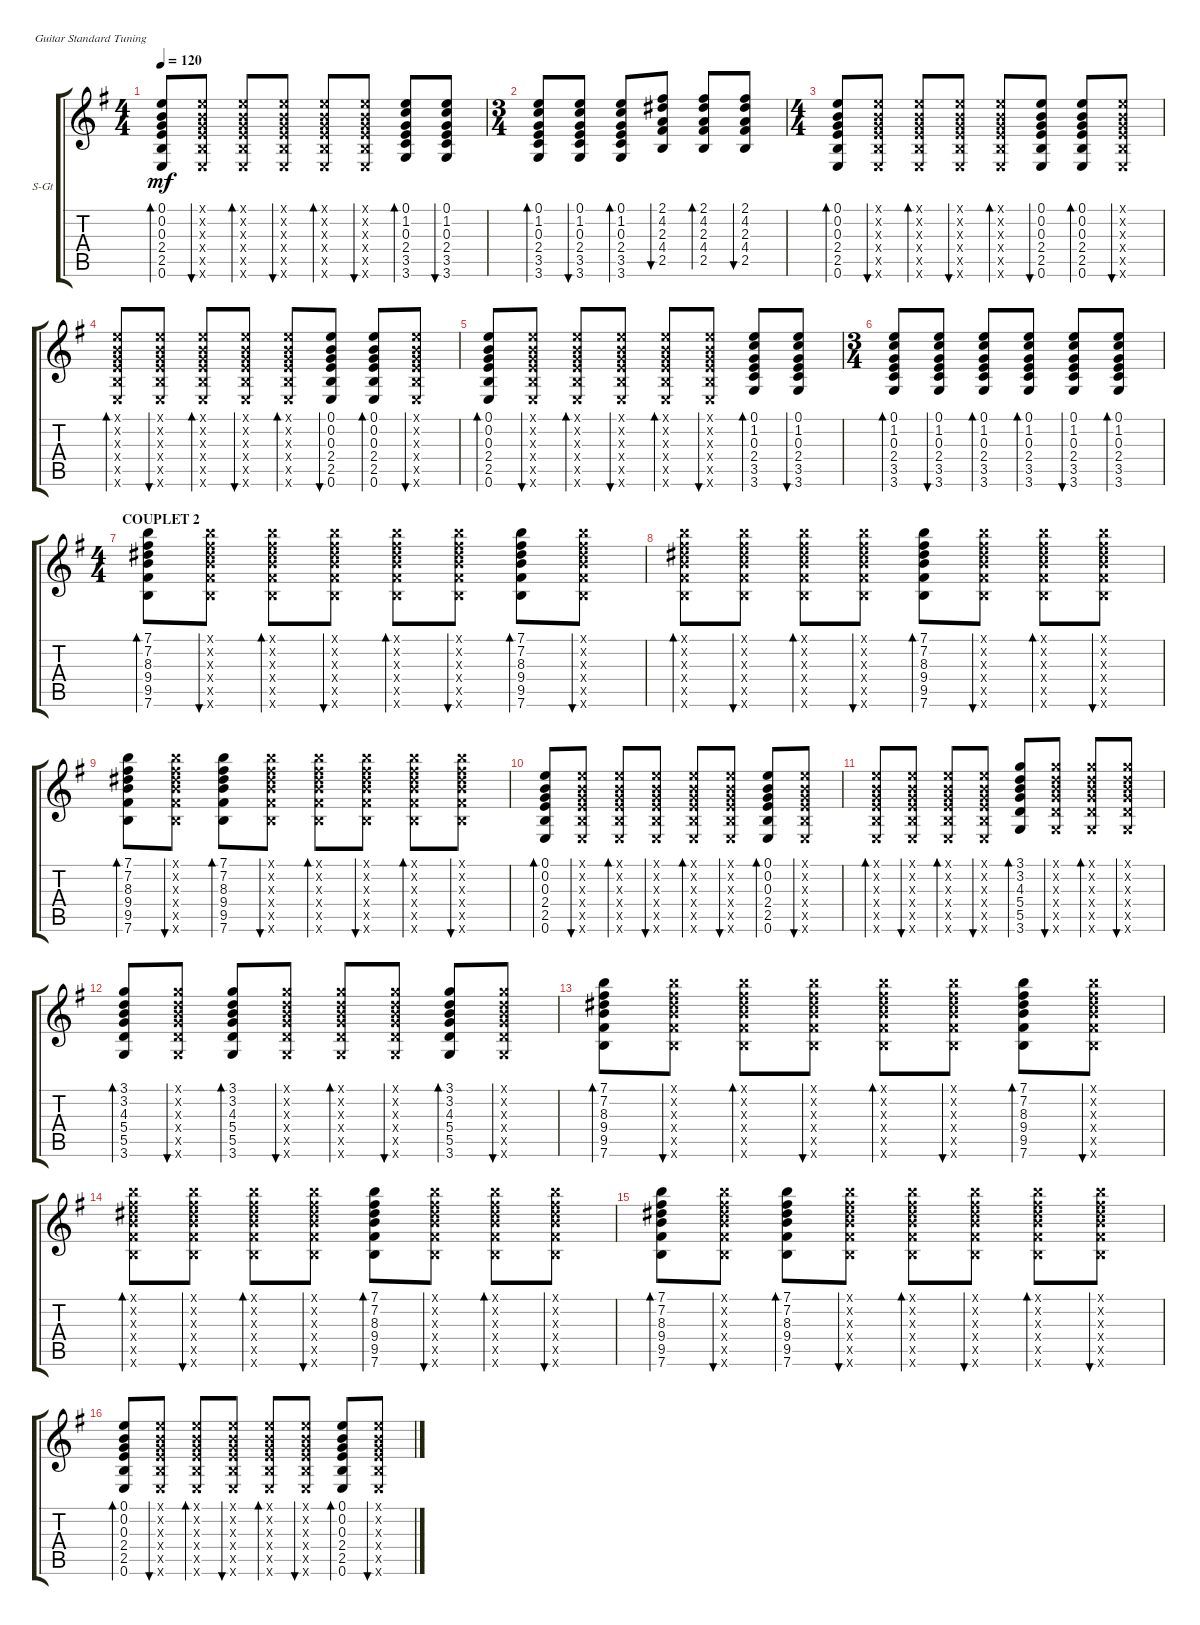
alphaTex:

\defaultSystemsLayout 4
\bracketExtendMode groupsimilarinstruments
\firstSystemTrackNameOrientation horizontal
\otherSystemsTrackNameOrientation horizontal
\track ("Steel Guitar" "S-Gt") {instrument acousticguitarsteel}
\staff {score tabs}
\tuning (E4 B3 G3 D3 A2 E2)
\ts (4 4)
\tempo 120
\clef g2
\ks eminor
(0.6 2.5 2.4 0.3 0.2 0.1).8{bd 30 dy mf} (0.6{x} 2.5{x} 2.4{x} 0.3{x} 0.2{x} 0.1{x}).8{bu 30} (0.6{x} 2.5{x} 2.4{x} 0.3{x} 0.2{x} 0.1{x}).8{bd 30} (0.6{x} 2.5{x} 2.4{x} 0.3{x} 0.2{x} 0.1{x}).8{bu 30} (0.6{x} 2.5{x} 2.4{x} 0.3{x} 0.2{x} 0.1{x}).8{bd 30} (0.6{x} 2.5{x} 2.4{x} 0.3{x} 0.2{x} 0.1{x}).8{bu 30} (3.6 3.5 2.4 0.3 1.2 0.1).8{bd 30} (3.6 3.5 2.4 0.3 1.2 0.1).8{bu 30} |
\ts (3 4)
(3.6 3.5 2.4 0.3 1.2 0.1).8{bd 30} (3.6 3.5 2.4 0.3 1.2 0.1).8{bu 30} (3.6 3.5 2.4 0.3 1.2 0.1).8{bd 30} (2.5 4.4 2.3 4.2 2.1).8{bu 30} (2.5 4.4 2.3 4.2 2.1).8{bd 30} (2.5 4.4 2.3 4.2 2.1).8{bu 30} |
\ts (4 4)
(0.6 2.5 2.4 0.3 0.2 0.1).8{bd 30} (0.6{x} 2.5{x} 2.4{x} 0.3{x} 0.2{x} 0.1{x}).8{bu 30} (0.6{x} 2.5{x} 2.4{x} 0.3{x} 0.2{x} 0.1{x}).8{bd 30} (0.6{x} 2.5{x} 2.4{x} 0.3{x} 0.2{x} 0.1{x}).8{bu 30} (0.6{x} 2.5{x} 2.4{x} 0.3{x} 0.2{x} 0.1{x}).8{bd 30} (0.6 2.5 2.4 0.3 0.2 0.1).8{bu 30} (0.6 2.5 2.4 0.3 0.2 0.1).8{bd 30} (0.6{x} 2.5{x} 2.4{x} 0.3{x} 0.2{x} 0.1{x}).8{bu 30} |
(0.6{x} 2.5{x} 2.4{x} 0.3{x} 0.2{x} 0.1{x}).8{bd 30} (0.6{x} 2.5{x} 2.4{x} 0.3{x} 0.2{x} 0.1{x}).8{bu 30} (0.6{x} 2.5{x} 2.4{x} 0.3{x} 0.2{x} 0.1{x}).8{bd 30} (0.6{x} 2.5{x} 2.4{x} 0.3{x} 0.2{x} 0.1{x}).8{bu 30} (0.6{x} 2.5{x} 2.4{x} 0.3{x} 0.2{x} 0.1{x}).8{bd 30} (0.6 2.5 2.4 0.3 0.2 0.1).8{bu 30} (0.6 2.5 2.4 0.3 0.2 0.1).8{bd 30} (0.6{x} 2.5{x} 2.4{x} 0.3{x} 0.2{x} 0.1{x}).8{bu 30} |
(0.6 2.5 2.4 0.3 0.2 0.1).8{bd 30} (0.6{x} 2.5{x} 2.4{x} 0.3{x} 0.2{x} 0.1{x}).8{bu 30} (0.6{x} 2.5{x} 2.4{x} 0.3{x} 0.2{x} 0.1{x}).8{bd 30} (0.6{x} 2.5{x} 2.4{x} 0.3{x} 0.2{x} 0.1{x}).8{bu 30} (0.6{x} 2.5{x} 2.4{x} 0.3{x} 0.2{x} 0.1{x}).8{bd 30} (0.6{x} 2.5{x} 2.4{x} 0.3{x} 0.2{x} 0.1{x}).8{bu 30} (3.6 3.5 2.4 0.3 1.2 0.1).8{bd 30} (3.6 3.5 2.4 0.3 1.2 0.1).8{bu 30} |
\ts (3 4)
(3.6 3.5 2.4 0.3 1.2 0.1).8{bd 30} (3.6 3.5 2.4 0.3 1.2 0.1).8{bu 30} (3.6 3.5 2.4 0.3 1.2 0.1).8{bd 30} (3.6 3.5 2.4 0.3 1.2 0.1).8{bd 30} (3.6 3.5 2.4 0.3 1.2 0.1).8{bu 30} (3.6 3.5 2.4 0.3 1.2 0.1).8{bd 30} |
\ts (4 4)
\section ("" "COUPLET 2")
(7.6 9.5 9.4 8.3 7.2 7.1).8{bd 30} (7.6{x} 9.5{x} 9.4{x} 8.3{x} 7.2{x} 7.1{x}).8{bu 30} (7.6{x} 9.5{x} 9.4{x} 8.3{x} 7.2{x} 7.1{x}).8{bd 30} (7.6{x} 9.5{x} 9.4{x} 8.3{x} 7.2{x} 7.1{x}).8{bu 30} (7.6{x} 9.5{x} 9.4{x} 8.3{x} 7.2{x} 7.1{x}).8{bd 30} (7.6{x} 9.5{x} 9.4{x} 8.3{x} 7.2{x} 7.1{x}).8{bu 30} (7.6 9.5 9.4 8.3 7.2 7.1).8{bd 30} (7.6{x} 9.5{x} 9.4{x} 8.3{x} 7.2{x} 7.1{x}).8{bu 30} |
(7.6{x} 9.5{x} 9.4{x} 8.3{x} 7.2{x} 7.1{x}).8{bd 30} (7.6{x} 9.5{x} 9.4{x} 8.3{x} 7.2{x} 7.1{x}).8{bu 30} (7.6{x} 9.5{x} 9.4{x} 8.3{x} 7.2{x} 7.1{x}).8{bd 30} (7.6{x} 9.5{x} 9.4{x} 8.3{x} 7.2{x} 7.1{x}).8{bu 30} (7.6 9.5 9.4 8.3 7.2 7.1).8{bd 30} (7.6{x} 9.5{x} 9.4{x} 8.3{x} 7.2{x} 7.1{x}).8{bu 30} (7.6{x} 9.5{x} 9.4{x} 8.3{x} 7.2{x} 7.1{x}).8{bd 30} (7.6{x} 9.5{x} 9.4{x} 8.3{x} 7.2{x} 7.1{x}).8{bu 30} |
(7.6 9.5 9.4 8.3 7.2 7.1).8{bd 30} (7.6{x} 9.5{x} 9.4{x} 8.3{x} 7.2{x} 7.1{x}).8{bu 30} (7.6 9.5 9.4 8.3 7.2 7.1).8{bd 30} (7.6{x} 9.5{x} 9.4{x} 8.3{x} 7.2{x} 7.1{x}).8{bu 30} (7.6{x} 9.5{x} 9.4{x} 8.3{x} 7.2{x} 7.1{x}).8{bd 30} (7.6{x} 9.5{x} 9.4{x} 8.3{x} 7.2{x} 7.1{x}).8{bu 30} (7.6{x} 9.5{x} 9.4{x} 8.3{x} 7.2{x} 7.1{x}).8{bd 30} (7.6{x} 9.5{x} 9.4{x} 8.3{x} 7.2{x} 7.1{x}).8{bu 30} |
(0.6 2.5 2.4 0.3 0.2 0.1).8{bd 30} (0.6{x} 2.5{x} 2.4{x} 0.3{x} 0.2{x} 0.1{x}).8{bu 30} (0.6{x} 2.5{x} 2.4{x} 0.3{x} 0.2{x} 0.1{x}).8{bd 30} (0.6{x} 2.5{x} 2.4{x} 0.3{x} 0.2{x} 0.1{x}).8{bu 30} (0.6{x} 2.5{x} 2.4{x} 0.3{x} 0.2{x} 0.1{x}).8{bd 30} (0.6{x} 2.5{x} 2.4{x} 0.3{x} 0.2{x} 0.1{x}).8{bu 30} (0.6 2.5 2.4 0.3 0.2 0.1).8{bd 30} (0.6{x} 2.5{x} 2.4{x} 0.3{x} 0.2{x} 0.1{x}).8{bu 30} |
(0.6{x} 2.5{x} 2.4{x} 0.3{x} 0.2{x} 0.1{x}).8{bd 30} (0.6{x} 2.5{x} 2.4{x} 0.3{x} 0.2{x} 0.1{x}).8{bu 30} (0.6{x} 2.5{x} 2.4{x} 0.3{x} 0.2{x} 0.1{x}).8{bd 30} (0.6{x} 2.5{x} 2.4{x} 0.3{x} 0.2{x} 0.1{x}).8{bu 30} (3.6 5.5 5.4 4.3 3.2 3.1).8{bd 30} (3.6{x} 5.5{x} 5.4{x} 4.3{x} 3.2{x} 3.1{x}).8{bu 30} (3.6{x} 5.5{x} 5.4{x} 4.3{x} 3.2{x} 3.1{x}).8{bd 30} (3.6{x} 5.5{x} 5.4{x} 4.3{x} 3.2{x} 3.1{x}).8{bu 30} |
(3.6 5.5 5.4 4.3 3.2 3.1).8{bd 30} (3.6{x} 5.5{x} 5.4{x} 4.3{x} 3.2{x} 3.1{x}).8{bu 30} (3.6 5.5 5.4 4.3 3.2 3.1).8{bd 30} (3.6{x} 5.5{x} 5.4{x} 4.3{x} 3.2{x} 3.1{x}).8{bu 30} (3.6{x} 5.5{x} 5.4{x} 4.3{x} 3.2{x} 3.1{x}).8{bd 30} (3.6{x} 5.5{x} 5.4{x} 4.3{x} 3.2{x} 3.1{x}).8{bu 30} (3.6 5.5 5.4 4.3 3.2 3.1).8{bd 30} (3.6{x} 5.5{x} 5.4{x} 4.3{x} 3.2{x} 3.1{x}).8{bu 30} |
(7.6 9.5 9.4 8.3 7.2 7.1).8{bd 30} (7.6{x} 9.5{x} 9.4{x} 8.3{x} 7.2{x} 7.1{x}).8{bu 30} (7.6{x} 9.5{x} 9.4{x} 8.3{x} 7.2{x} 7.1{x}).8{bd 30} (7.6{x} 9.5{x} 9.4{x} 8.3{x} 7.2{x} 7.1{x}).8{bu 30} (7.6{x} 9.5{x} 9.4{x} 8.3{x} 7.2{x} 7.1{x}).8{bd 30} (7.6{x} 9.5{x} 9.4{x} 8.3{x} 7.2{x} 7.1{x}).8{bu 30} (7.6 9.5 9.4 8.3 7.2 7.1).8{bd 30} (7.6{x} 9.5{x} 9.4{x} 8.3{x} 7.2{x} 7.1{x}).8{bu 30} |
(7.6{x} 9.5{x} 9.4{x} 8.3{x} 7.2{x} 7.1{x}).8{bd 30} (7.6{x} 9.5{x} 9.4{x} 8.3{x} 7.2{x} 7.1{x}).8{bu 30} (7.6{x} 9.5{x} 9.4{x} 8.3{x} 7.2{x} 7.1{x}).8{bd 30} (7.6{x} 9.5{x} 9.4{x} 8.3{x} 7.2{x} 7.1{x}).8{bu 30} (7.6 9.5 9.4 8.3 7.2 7.1).8{bd 30} (7.6{x} 9.5{x} 9.4{x} 8.3{x} 7.2{x} 7.1{x}).8{bu 30} (7.6{x} 9.5{x} 9.4{x} 8.3{x} 7.2{x} 7.1{x}).8{bd 30} (7.6{x} 9.5{x} 9.4{x} 8.3{x} 7.2{x} 7.1{x}).8{bu 30} |
(7.6 9.5 9.4 8.3 7.2 7.1).8{bd 30} (7.6{x} 9.5{x} 9.4{x} 8.3{x} 7.2{x} 7.1{x}).8{bu 30} (7.6 9.5 9.4 8.3 7.2 7.1).8{bd 30} (7.6{x} 9.5{x} 9.4{x} 8.3{x} 7.2{x} 7.1{x}).8{bu 30} (7.6{x} 9.5{x} 9.4{x} 8.3{x} 7.2{x} 7.1{x}).8{bd 30} (7.6{x} 9.5{x} 9.4{x} 8.3{x} 7.2{x} 7.1{x}).8{bu 30} (7.6{x} 9.5{x} 9.4{x} 8.3{x} 7.2{x} 7.1{x}).8{bd 30} (7.6{x} 9.5{x} 9.4{x} 8.3{x} 7.2{x} 7.1{x}).8{bu 30} |
(0.6 2.5 2.4 0.3 0.2 0.1).8{bd 30} (0.6{x} 2.5{x} 2.4{x} 0.3{x} 0.2{x} 0.1{x}).8{bu 30} (0.6{x} 2.5{x} 2.4{x} 0.3{x} 0.2{x} 0.1{x}).8{bd 30} (0.6{x} 2.5{x} 2.4{x} 0.3{x} 0.2{x} 0.1{x}).8{bu 30} (0.6{x} 2.5{x} 2.4{x} 0.3{x} 0.2{x} 0.1{x}).8{bd 30} (0.6{x} 2.5{x} 2.4{x} 0.3{x} 0.2{x} 0.1{x}).8{bu 30} (0.6 2.5 2.4 0.3 0.2 0.1).8{bd 30} (0.6{x} 2.5{x} 2.4{x} 0.3{x} 0.2{x} 0.1{x}).8{bu 30}
